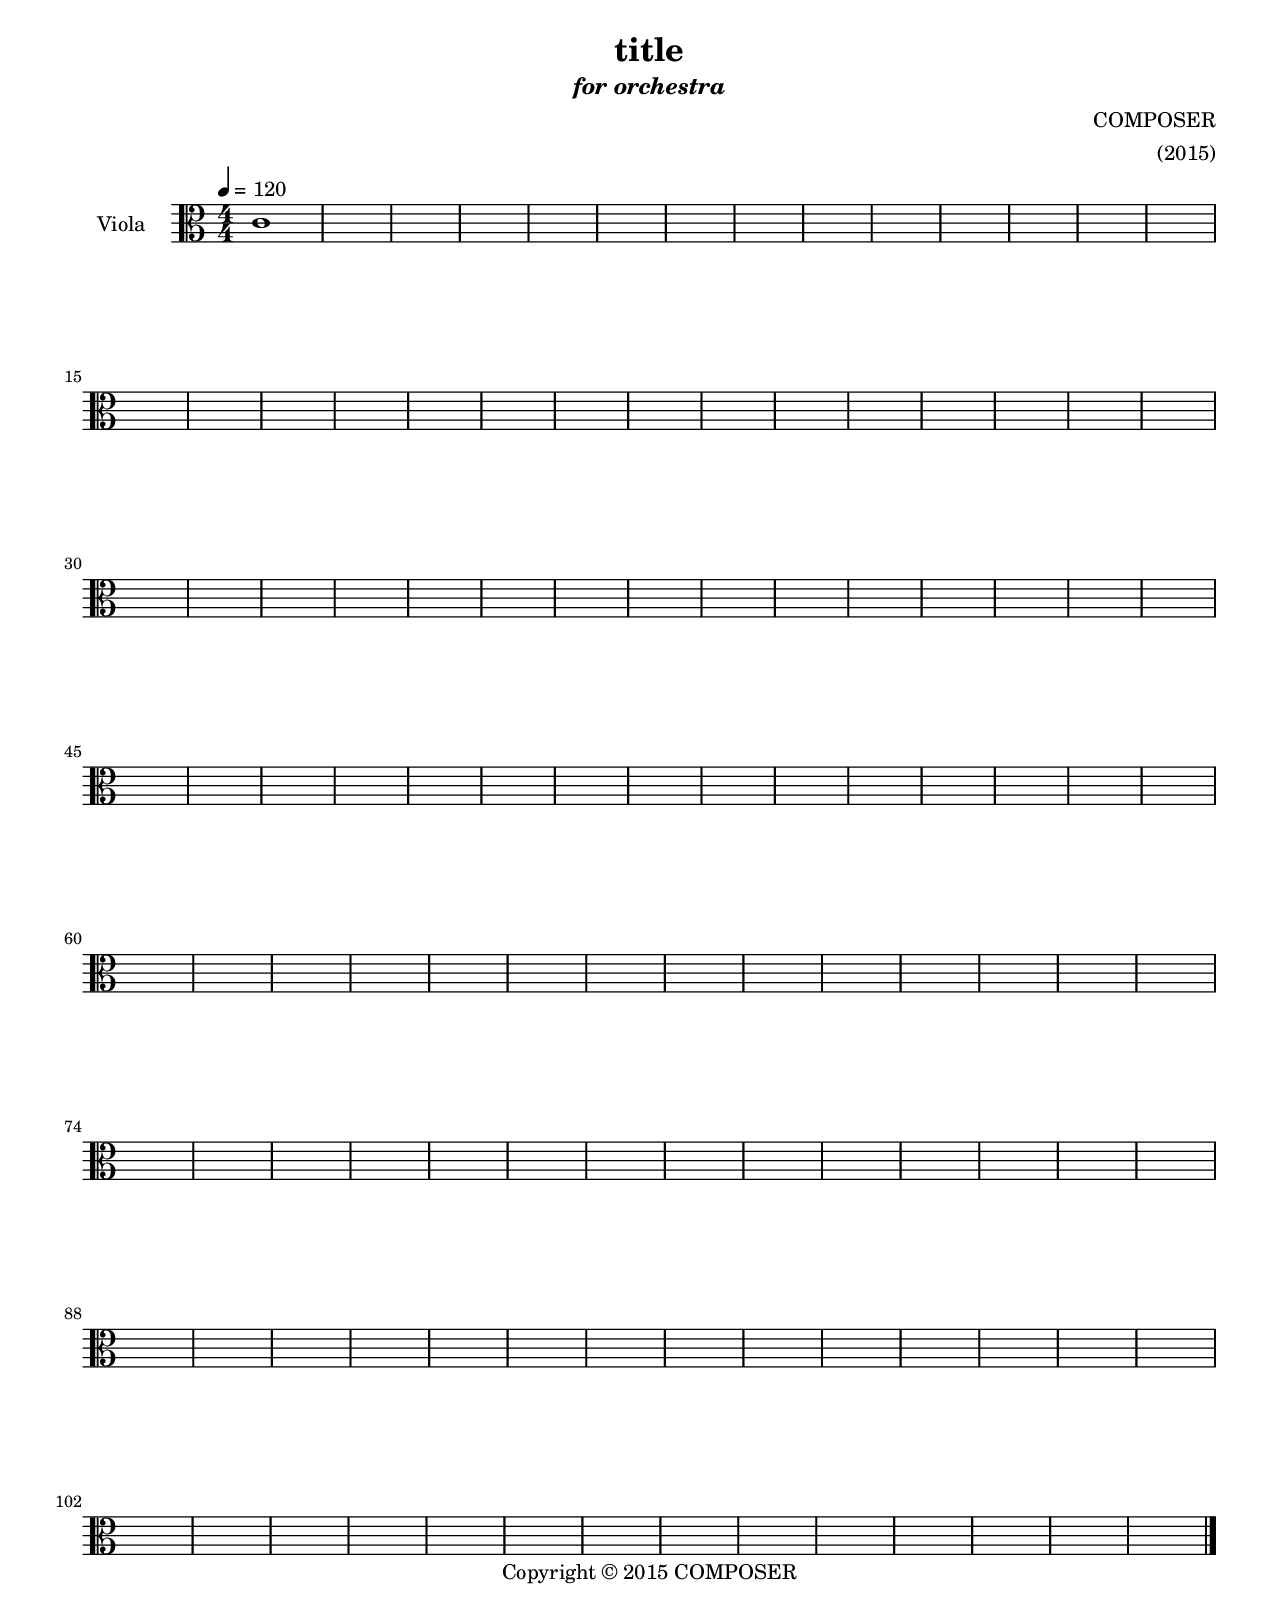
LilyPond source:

\version "2.18.2"

#(set-global-staff-size 18)
#(set-default-paper-size "letter")

\header {
  title = "title"
  subtitle = \markup { \italic "for orchestra" }
  dedication = ""
  composer = "COMPOSER"
  arranger = "(2015)"
  %piece = \markup \box {"Transposed Score"}
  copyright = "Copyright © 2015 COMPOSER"
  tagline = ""
}

\include "orchestra_metrics.ly"
\include "orchestra_notes.ly"
\include "orchestra_headings.ly"
\include "orchestra_definitions.ly"

ViolaHeading = {
  #(set-accidental-style 'neo-modern)
  \override Staff.Accidental #'hide-tied-accidental-after-break = ##t
  \set Staff.instrumentName = \markup \concat {"Viola" " "}
}

\score {
  <<
    %\override Score.BarNumber #'break-visibility = ##(#t #t #t)
    %\override Score.BarNumber #'break-visibility = #end-of-line-invisible
    \override Score.Stem #'stemlet-length = #0.75
    \override Score.StaffSymbol.layer = #4
    \override Score.TimeSignature.layer = #3
    \new Staff = "viola" \with {
      \override VerticalAxisGroup #'remove-empty = ##f
    }
    << \Metrics \ViolaHeading \ViolaNotes >>
  >>
  \layout {
    \context { \RemoveEmptyStaffContext }
    \context { \Staff \override TimeSignature.style = #'numbered \accidentalStyle "neo-modern"  }
  }
  %\midi { }
}

\paper {
  %two-sided = ##t
  page-limit-inter-system-space = ##t
  ragged-bottom = ##f
  ragged-last-bottom = ##f
  page-limit-inter-system-space-factor = 1.3
  top-margin = 1\cm
  inner-margin = 2\cm
  outer-margin = 1.6\cm
  left-margin = 1.4\cm
  %system-separator-markup = \slashSeparator
  %max-systems-per-page = 1
}
